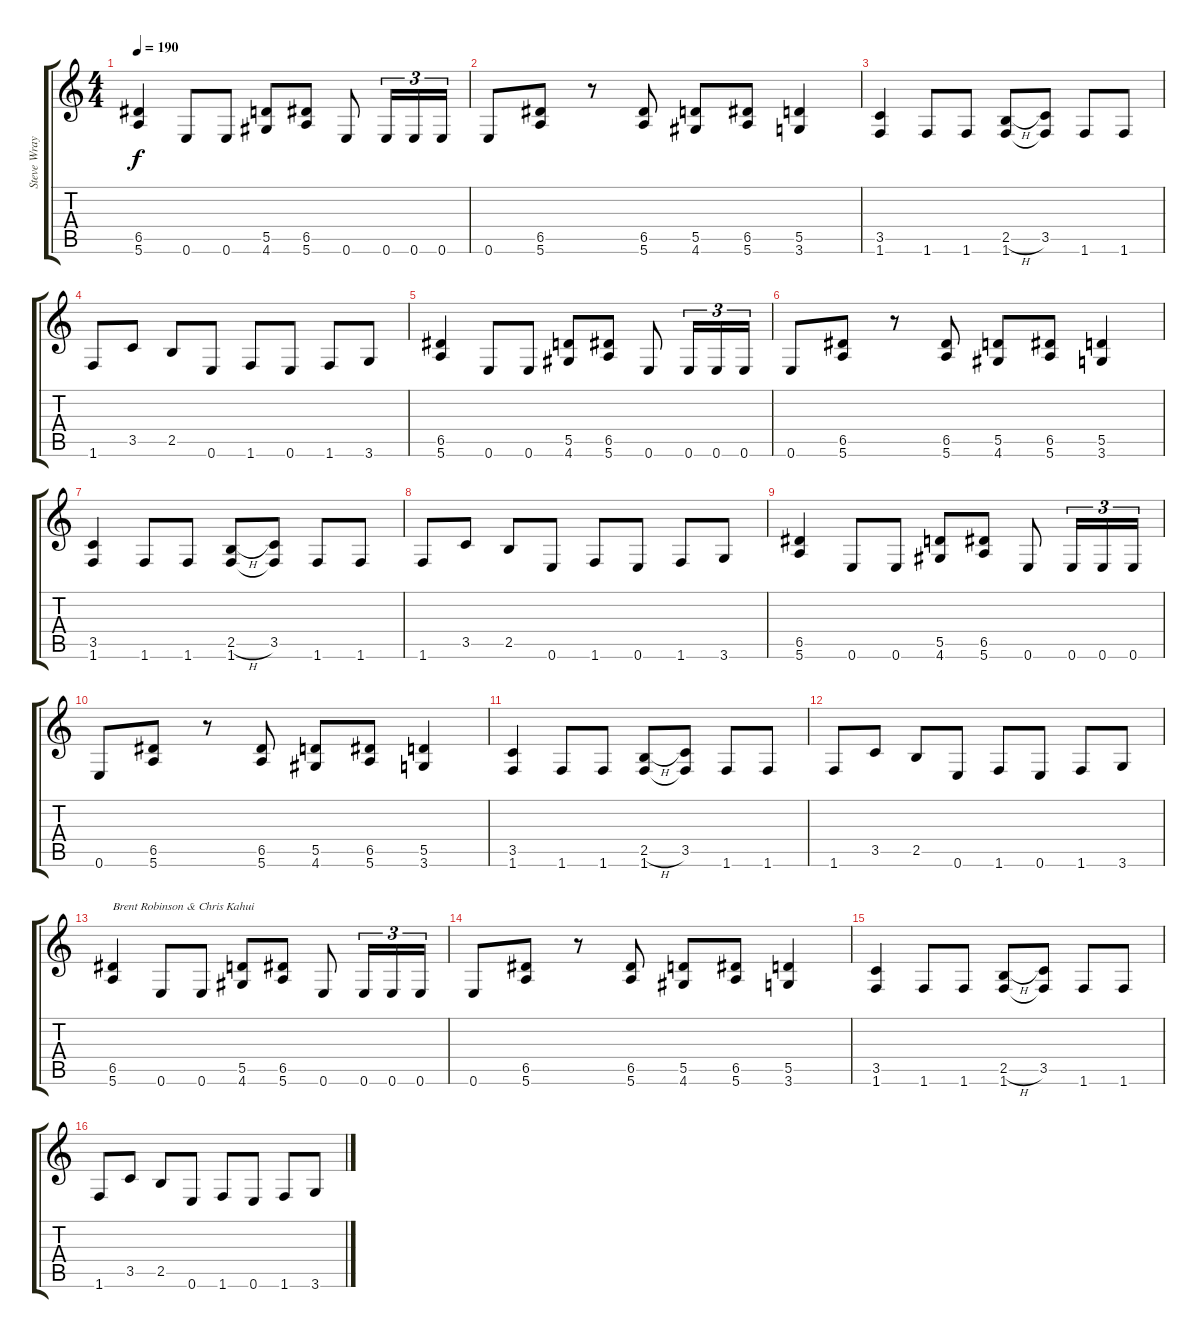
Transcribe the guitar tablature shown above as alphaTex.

\track ("Steve Wray" "Steve Wray") {instrument distortionguitar}
\staff {score tabs}
\tuning (E4 B3 G3 D3 A2 E2) {hide}
\ts (4 4)
\tempo 190
\clef g2
\ks c
(6.5 5.6).4{dy f} 0.6.8 0.6.8 (5.5 4.6).8 (6.5 5.6).8 0.6.8 0.6.16{tu (3 2)} 0.6.16{tu (3 2)} 0.6.16{tu (3 2)} |
0.6.8 (6.5 5.6).8 r.8 (6.5 5.6).8 (5.5 4.6).8 (6.5 5.6).8 (5.5 3.6).4 |
(3.5 1.6).4 1.6.8 1.6.8 (2.5{h} 1.6).8 (3.5 1.6{t}).8 1.6.8 1.6.8 |
1.6.8 3.5.8 2.5.8 0.6.8 1.6.8 0.6.8 1.6.8 3.6.8 |
(6.5 5.6).4 0.6.8 0.6.8 (5.5 4.6).8 (6.5 5.6).8 0.6.8 0.6.16{tu (3 2)} 0.6.16{tu (3 2)} 0.6.16{tu (3 2)} |
0.6.8 (6.5 5.6).8 r.8 (6.5 5.6).8 (5.5 4.6).8 (6.5 5.6).8 (5.5 3.6).4 |
(3.5 1.6).4 1.6.8 1.6.8 (2.5{h} 1.6).8 (3.5 1.6{t}).8 1.6.8 1.6.8 |
1.6.8 3.5.8 2.5.8 0.6.8 1.6.8 0.6.8 1.6.8 3.6.8 |
(6.5 5.6).4 0.6.8 0.6.8 (5.5 4.6).8 (6.5 5.6).8 0.6.8 0.6.16{tu (3 2)} 0.6.16{tu (3 2)} 0.6.16{tu (3 2)} |
0.6.8 (6.5 5.6).8 r.8 (6.5 5.6).8 (5.5 4.6).8 (6.5 5.6).8 (5.5 3.6).4 |
(3.5 1.6).4 1.6.8 1.6.8 (2.5{h} 1.6).8 (3.5 1.6{t}).8 1.6.8 1.6.8 |
1.6.8 3.5.8 2.5.8 0.6.8 1.6.8 0.6.8 1.6.8 3.6.8 |
(6.5 5.6).4{txt "Brent Robinson & Chris Kahui"} 0.6.8 0.6.8 (5.5 4.6).8 (6.5 5.6).8 0.6.8 0.6.16{tu (3 2)} 0.6.16{tu (3 2)} 0.6.16{tu (3 2)} |
0.6.8 (6.5 5.6).8 r.8 (6.5 5.6).8 (5.5 4.6).8 (6.5 5.6).8 (5.5 3.6).4 |
(3.5 1.6).4 1.6.8 1.6.8 (2.5{h} 1.6).8 (3.5 1.6{t}).8 1.6.8 1.6.8 |
1.6.8 3.5.8 2.5.8 0.6.8 1.6.8 0.6.8 1.6.8 3.6.8
